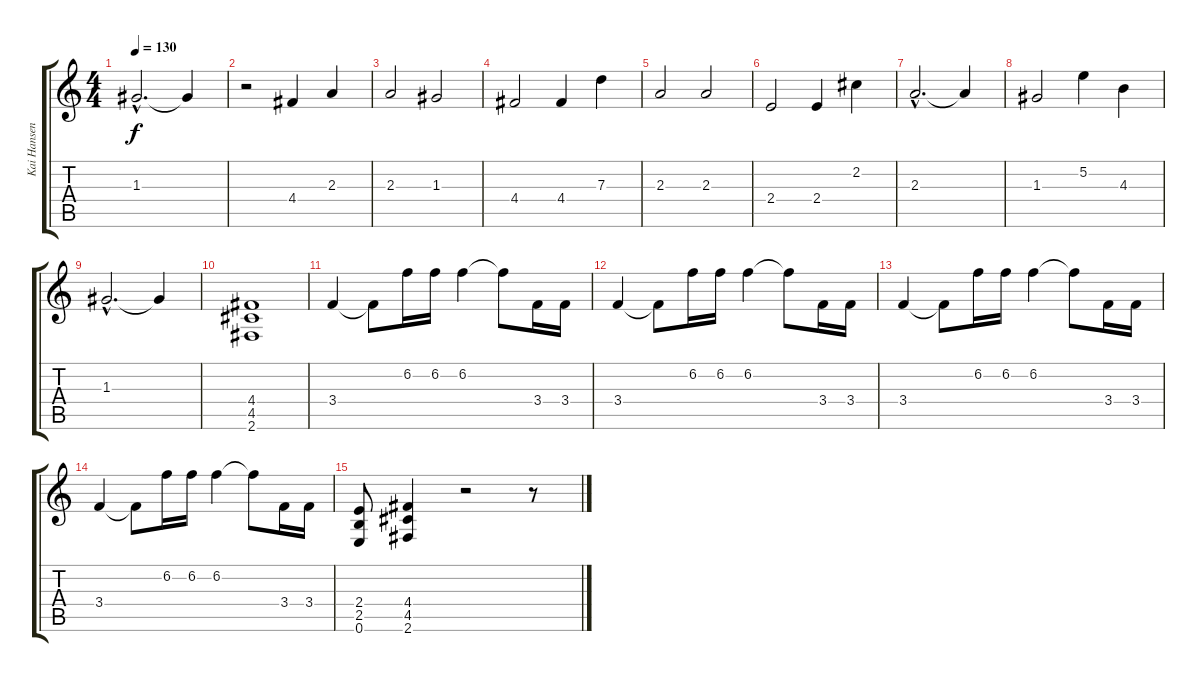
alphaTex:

\track ("Kai Hansen" "Kai Hansen") {instrument distortionguitar}
\staff {score tabs}
\tuning (E4 B3 G3 D3 A2 E2) {hide}
\ts (4 4)
\tempo 130
\clef g2
\ks c
1.3{hac}.2{d dy f} 1.3{t}.4 |
r.2 4.4.4 2.3.4 |
2.3.2 1.3.2 |
4.4.2 4.4.4 7.3.4 |
2.3.2 2.3.2 |
2.4.2 2.4.4 2.2.4 |
2.3{hac}.2{d} 2.3{t}.4 |
1.3.2 5.2.4 4.3.4 |
1.3{hac}.2{d} 1.3{t}.4 |
(4.4 4.5 2.6).1 |
3.4.4 3.4{t}.8 6.2.16 6.2.16 6.2.4 6.2{t}.8 3.4.16 3.4.16 |
3.4.4 3.4{t}.8 6.2.16 6.2.16 6.2.4 6.2{t}.8 3.4.16 3.4.16 |
3.4.4 3.4{t}.8 6.2.16 6.2.16 6.2.4 6.2{t}.8 3.4.16 3.4.16 |
3.4.4 3.4{t}.8 6.2.16 6.2.16 6.2.4 6.2{t}.8 3.4.16 3.4.16 |
(2.4 2.5 0.6).8 (4.4 4.5 2.6).4 r.2 r.8
